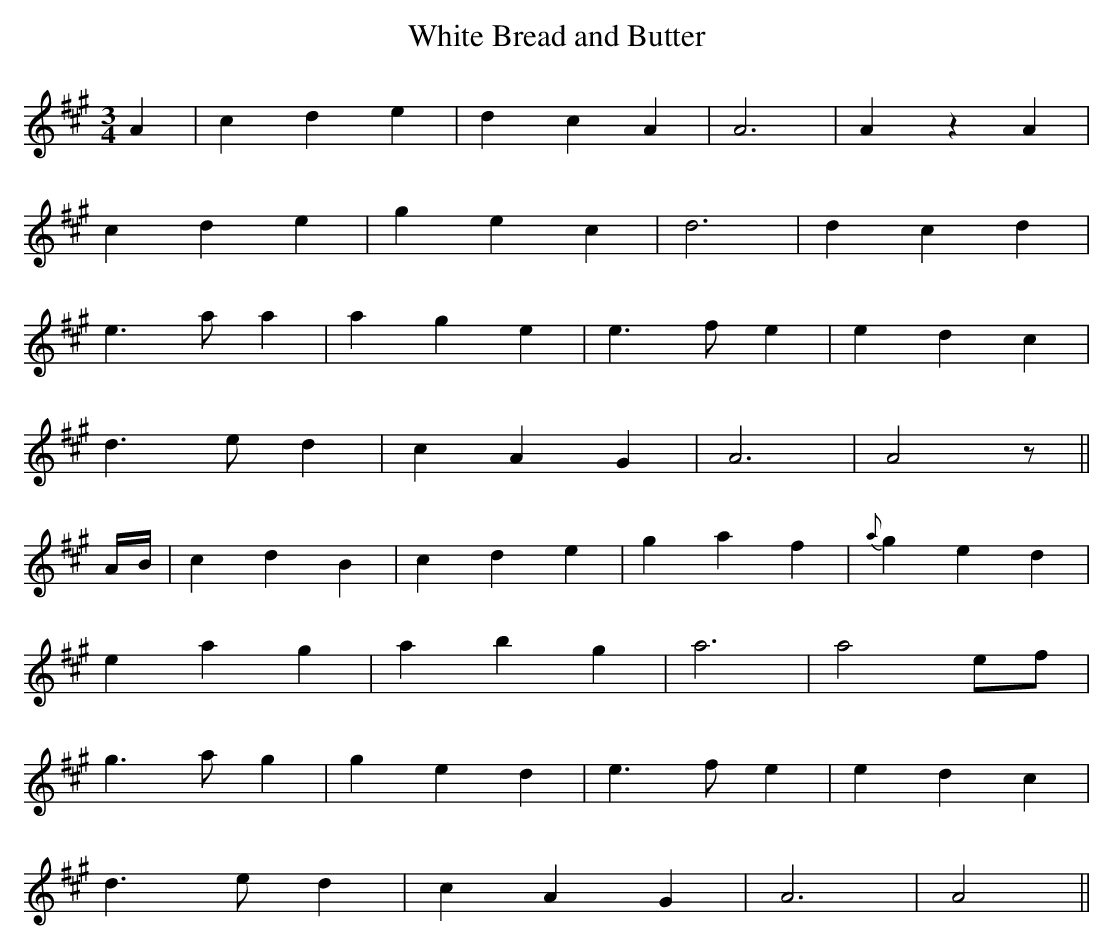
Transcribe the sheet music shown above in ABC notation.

X:1
T: White Bread and Butter
M:3/4
L:1/8
K:A
A2 | c2 d2 e2 | d2 c2 A2 | A6 | A2 z2 A2 |
c2 d2 e2 | g2 e2 c2 | d6 | d2 c2 d2 |
e3 a a2 | a2 g2 e2 | e3 f e2 | e2 d2 c2 |
d3 e d2 | c2 A2 G2 | A6 | A4 z ||
A/B/ | c2 d2 B2 | c2 d2 e2 | g2 a2 f2 | {a}g2 e2 d2 |
e2 a2 g2 | a2 b2 g2 | a6 | a4 ef |
g3 a g2 | g2 e2 d2 | e3 f e2 | e2 d2 c2 |
d3 e d2 | c2 A2 G2 | A6 | A4 ||
